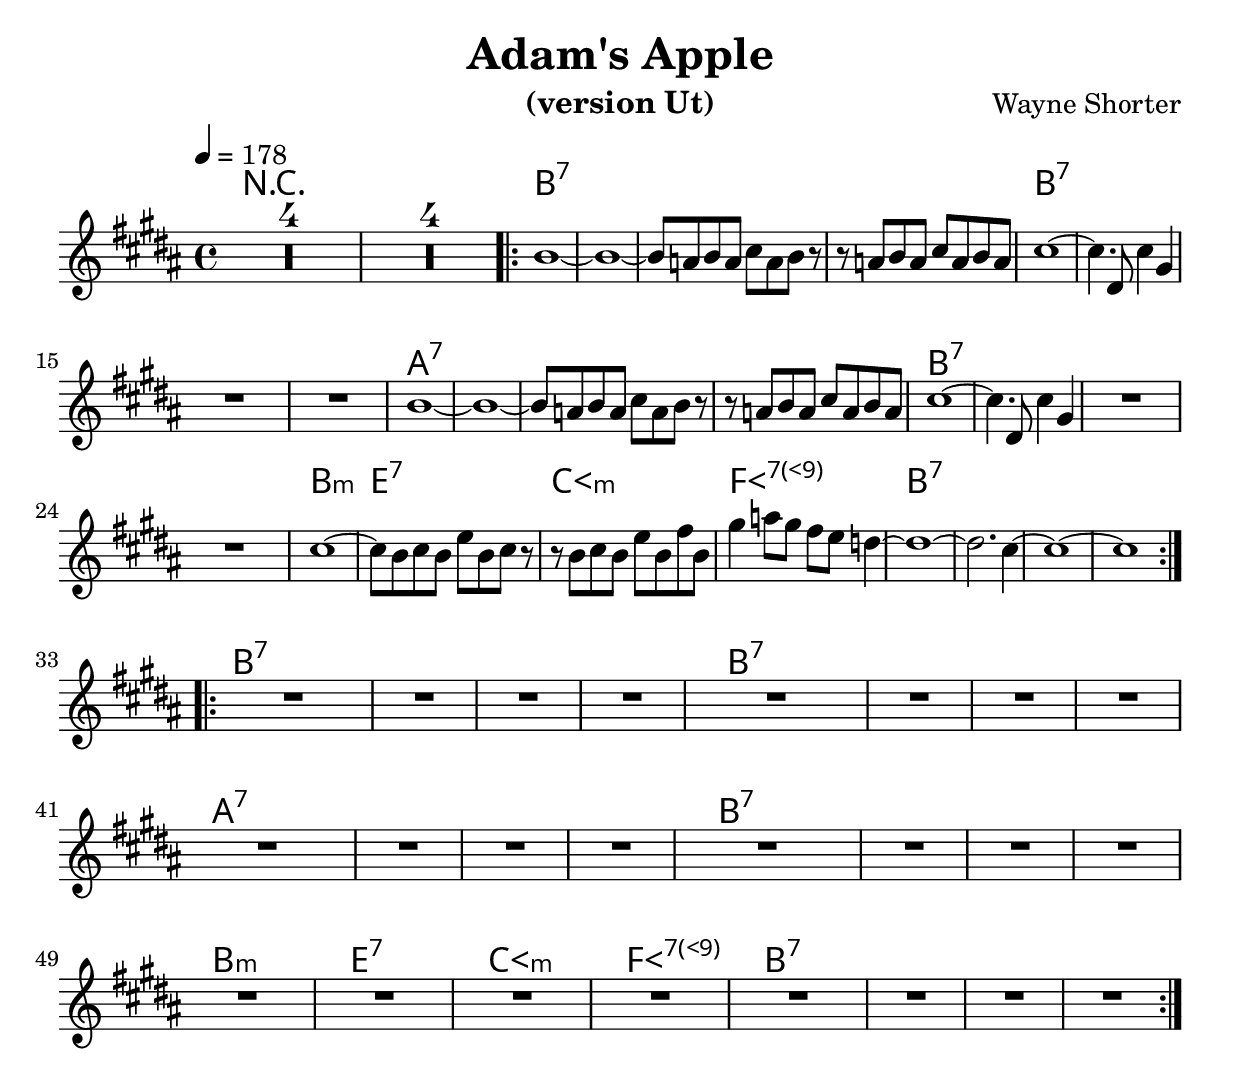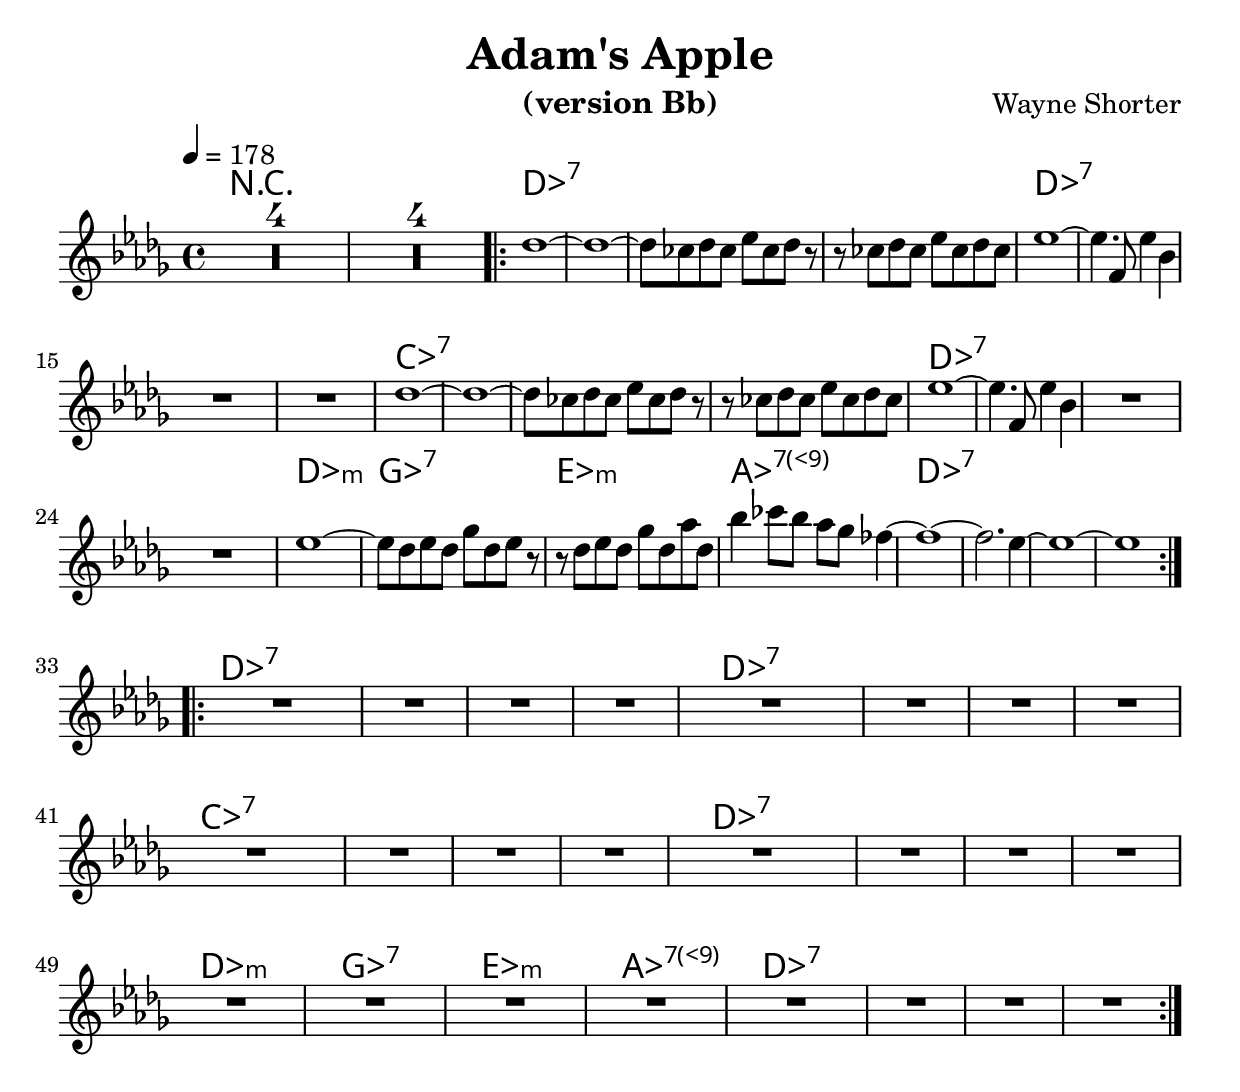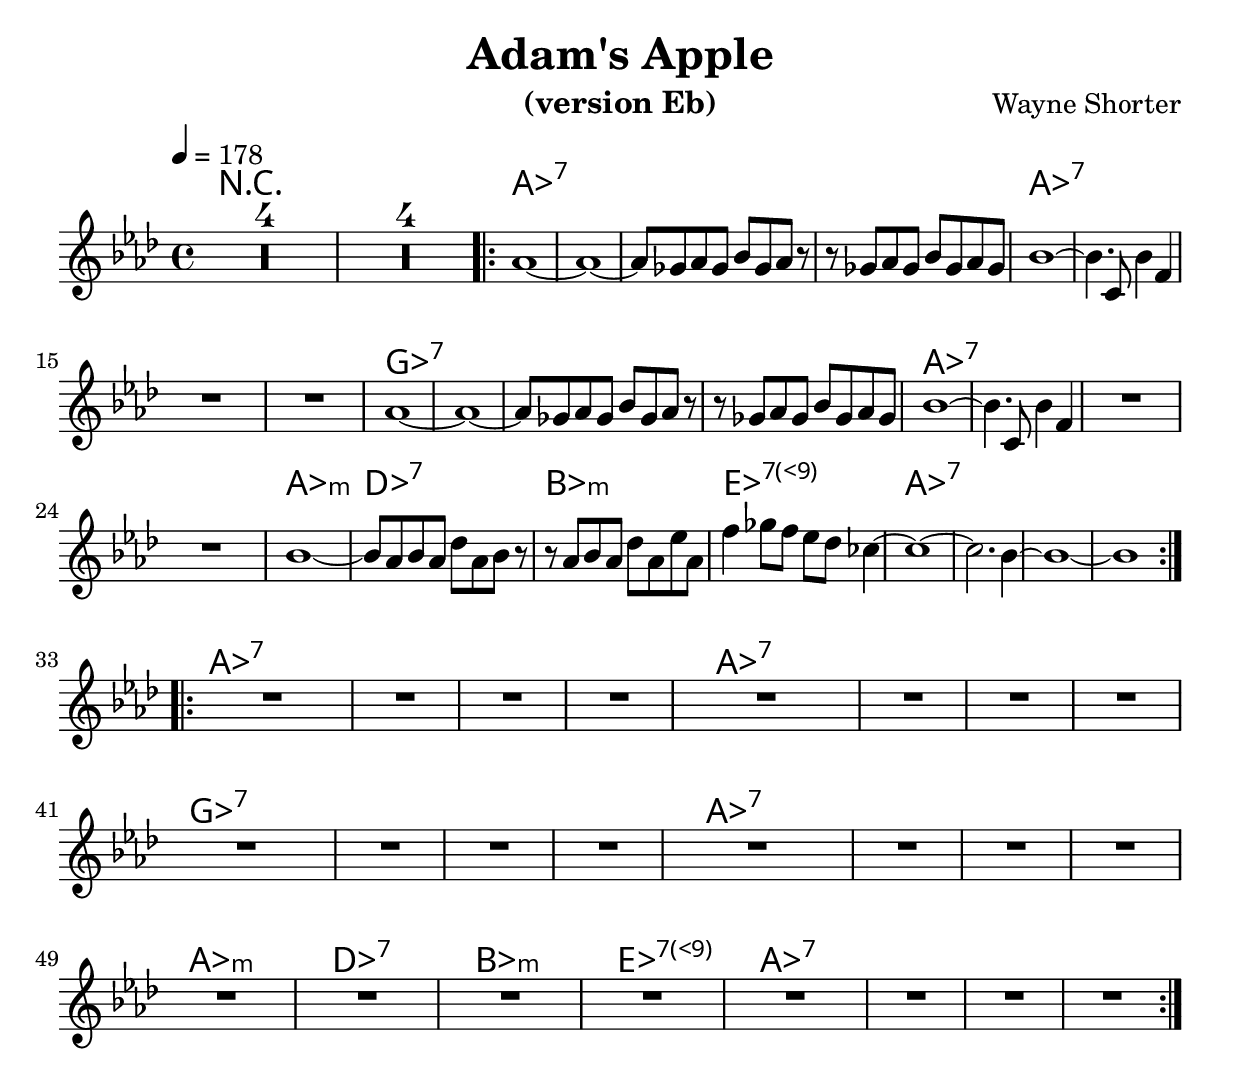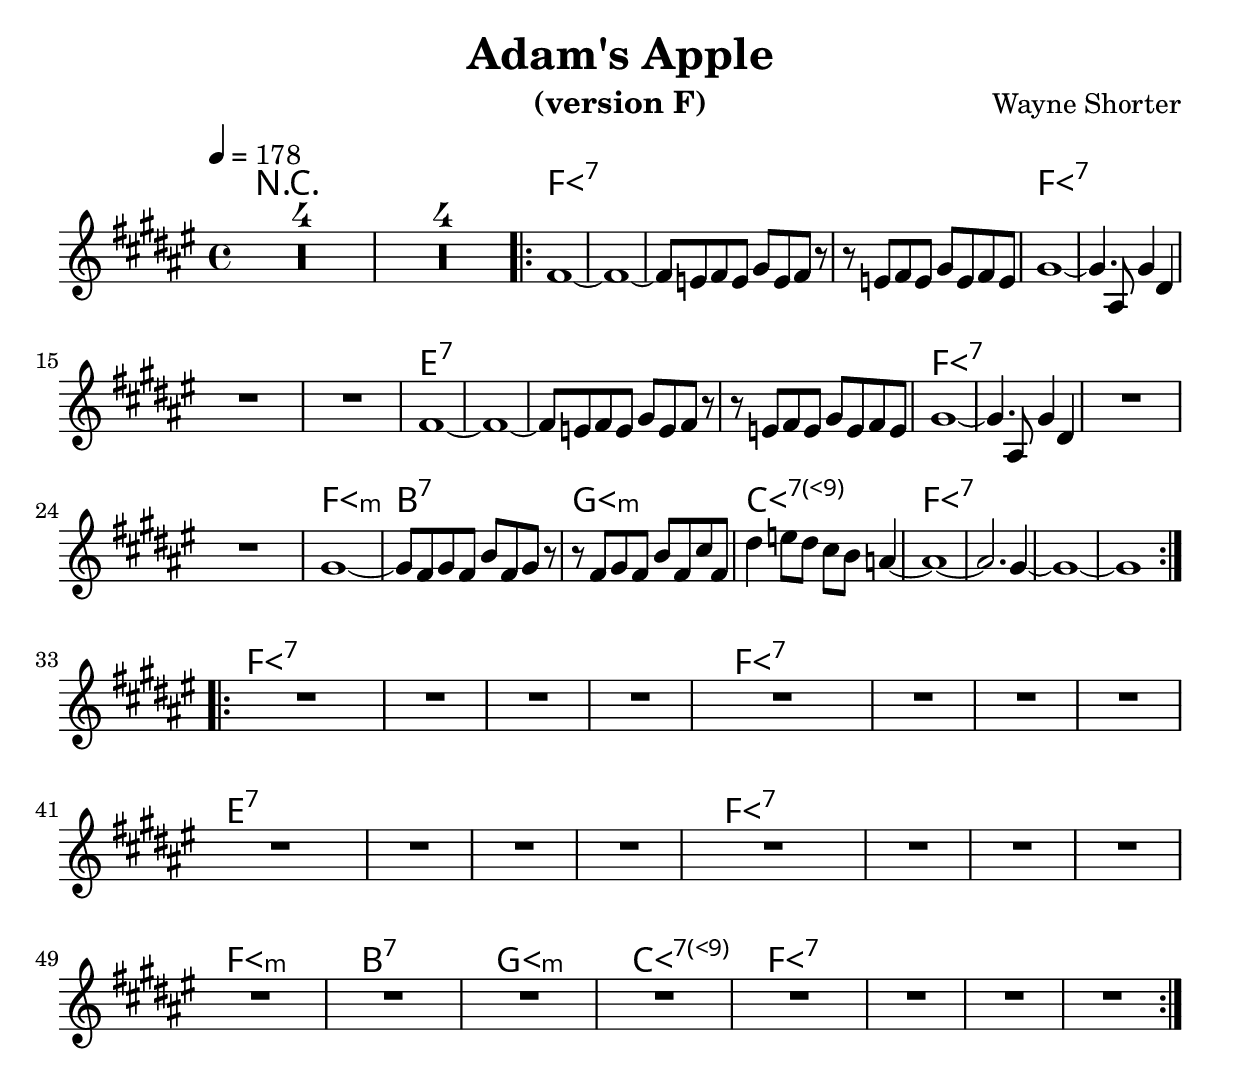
% Created on Mon Sep 20 15:23:38 CEST 2010
\version "2.22.0"

#(set-global-staff-size 24)
#(set-default-paper-size "a4")


\include "utils/AccordsJazzDefs.ly"

\paper { indent = 0\cm} 


\header {
	title = "Adam's Apple" 
 	composer = "Wayne Shorter"
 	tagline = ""

}


accords = \chords {
	R1*8
	\repeat volta 2 {
	b1:7 s s s
	b:7 s s s
	a:7 s s s
	b:7 s s s
	b:min e:7 cis:m fis:7.9+
	b:7 s s s}
	\break
	\repeat volta 2 {
	b:7 s s s
	b:7 s s s
	\break
	a:7 s s s
	b:7 s s s
	\break 
	b:min e:7 cis:m fis:7.9+
	b:7 s s s}
}

theme = \new Staff {
	\time 4/4
	\tempo 4 = 178 
	\set Staff.midiInstrument = "violin"
	\key b \major
	\clef treble
	\accidentalStyle modern-cautionary
	\relative c' { 	
 % Type notes here 
\compressEmptyMeasures
R1*4 R1*4
\repeat volta 2 {
	b'1~ b~ b8 a b a cis a b r
r a b a cis a b a cis1~ cis4. dis,8 cis'4 gis
	R1*2
	b1~ b~ b8 a b a cis a b r
r a b a cis a b a cis1~ cis4. dis,8 cis'4 gis
R1*2
cis1~ cis8 b cis b e b cis r
r b cis b e b fis' b, gis'4
a8 gis fis e d4~ d1~ d2. cis4~ cis1~ cis
}
\repeat volta 2 {R1*24}
	}
}

\book {
%  \bookOutputSuffix #(string-append suffix "Ut")
	\header{
	instrument = "(version Ut)"
	}
\score {
	<<
	\transpose c' c' {\accords}
	\transpose c' c' {\theme}
	>>

  \layout {
\context {
      \Score
      \override SpacingSpanner.common-shortest-duration = #(ly:make-moment 1/2)
    }
  }
}
\score {
 \unfoldRepeats 
 	<<
	\transpose c' c' {\accords}
	\transpose c' c' {\theme}
	>>
 \midi {}
}
}

\book {
 \bookOutputSuffix "-Eb"
	\header{
	instrument = "(version Eb)"
	}
\score {
	<<
	\transpose dis c {\accords}
	\transpose dis c {\theme}
	>>
  \layout {
\context {
      \Score
      \override SpacingSpanner.common-shortest-duration = #(ly:make-moment 1/2)
    }
  }
}
}

\book {
 \bookOutputSuffix "-Bb"
	\header{
	instrument = "(version Bb)"
	}
\score {
	<<
	\transpose ais c' {\accords}
	\transpose ais c' {\theme}
	>>
   \layout {
\context {
      \Score
      \override SpacingSpanner.common-shortest-duration = #(ly:make-moment 1/2)
    }
  }
}
}


\book {
 \bookOutputSuffix "-F"
	\header{
	instrument = "(version F)"
	}
\score {
	<<
	\transpose f c {\accords}
	\transpose f c {\theme}
	>>
   \layout {
\context {
      \Score
      \override SpacingSpanner.common-shortest-duration = #(ly:make-moment 1/2)
    }
  }
}
}


%{
convert-ly (GNU LilyPond) 2.22.1  convert-ly: Processing `'...
Applying conversion: 2.15.7, 2.15.9, 2.15.10, 2.15.16, 2.15.17,
2.15.18, 2.15.19, 2.15.20, 2.15.25, 2.15.32, 2.15.39, 2.15.40,
2.15.42, 2.15.43, 2.16.0, 2.17.0, 2.17.4, 2.17.5, 2.17.6, 2.17.11,
2.17.14, 2.17.15, 2.17.18, 2.17.19, 2.17.20, 2.17.25, 2.17.27,
2.17.29, 2.17.97, 2.18.0, 2.19.2, 2.19.7, 2.19.11, 2.19.16, 2.19.22,
2.19.24, 2.19.28, 2.19.29, 2.19.32, 2.19.39, 2.19.40, 2.19.46,
2.19.49, 2.20.0, 2.21.0, 2.21.2, 2.22.0
%}
